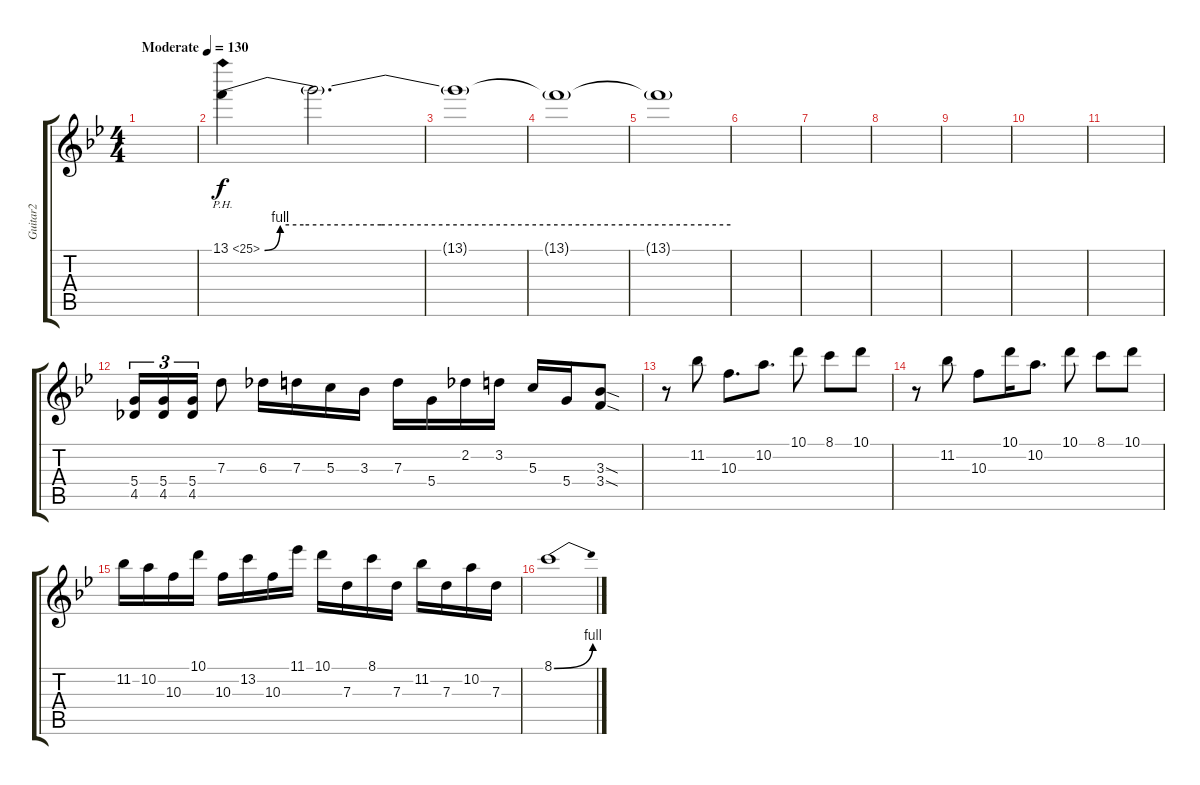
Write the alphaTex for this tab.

\track ("Guitar2" "Guitar2") {instrument overdrivenguitar}
\staff {score tabs}
\tuning (E4 B3 G3 D3 A2 E2) {hide}
\ts (4 4)
\tempo (130 "Moderate")
\clef g2
\ks bb
|
13.1{be (custom 0 0 2 4 5 4 15 4 60 4) ph 12}.4 13.1{t}.2{d} |
13.1{t}.1{volume 10} |
13.1{t}.1{volume 0} |
13.1{t}.1 |
|
|
|
|
|
|
(5.4 4.5).16{tu (3 2) volume 8 instrument guitarharmonics} (5.4 4.5).16{tu (3 2)} (5.4 4.5).16{tu (3 2)} 7.3.8 6.3.16 7.3.16 5.3.16 3.3.16 7.3.16 5.4.16 2.2.16 3.2.16 5.3.16 5.4.16 (3.3{sod} 3.4{sod}).8 |
r.8{volume 12 instrument overdrivenguitar} 11.2.8 10.3.8{d} 10.2.8{d} 10.1.8 8.1.8 10.1.8 |
r.8 11.2.8 10.3.8 10.1.16 10.2.8{d} 10.1.8 8.1.8 10.1.8 |
11.2.16 10.2.16 10.3.16 10.1.16 10.3.16 13.2.16 10.3.16 11.1.16 10.1.16 7.3.16 8.1.16 7.3.16 11.2.16 7.3.16 10.2.16 7.3.16 |
8.1{be (bend 0 0 60 4)}.1
